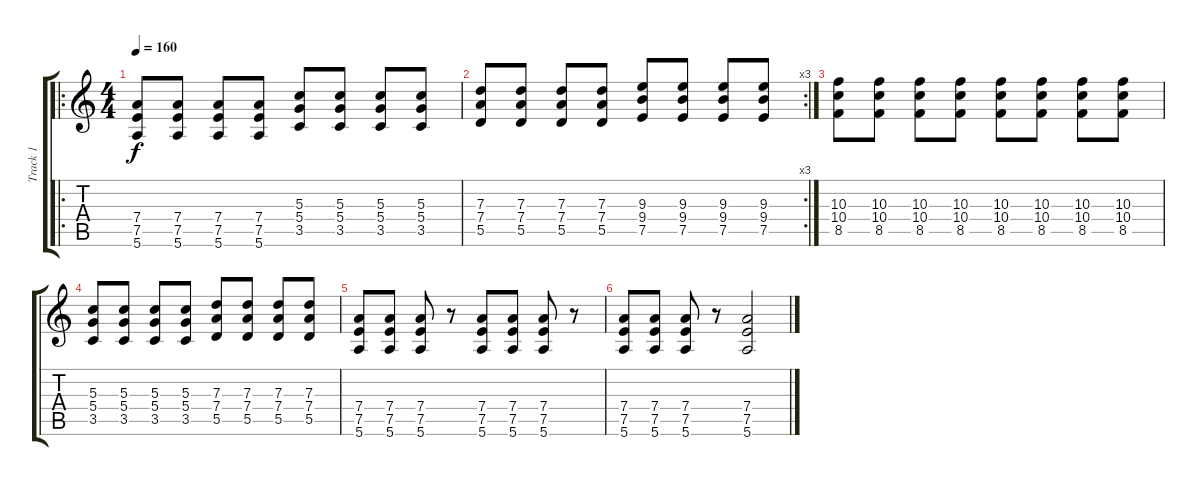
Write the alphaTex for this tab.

\track ("Track 1" "Track 1") {instrument distortionguitar}
\staff {score tabs}
\tuning (E4 B3 G3 D3 A2 E2) {hide}
\ro
\ts (4 4)
\tempo 160
\clef g2
\ks c
(7.4 7.5 5.6).8{dy f} (7.4 7.5 5.6).8 (7.4 7.5 5.6).8 (7.4 7.5 5.6).8 (5.3 5.4 3.5).8 (5.3 5.4 3.5).8 (5.3 5.4 3.5).8 (5.3 5.4 3.5).8 |
\rc 3
(7.3 7.4 5.5).8 (7.3 7.4 5.5).8 (7.3 7.4 5.5).8 (7.3 7.4 5.5).8 (9.3 9.4 7.5).8 (9.3 9.4 7.5).8 (9.3 9.4 7.5).8 (9.3 9.4 7.5).8 |
(10.3 10.4 8.5).8 (10.3 10.4 8.5).8 (10.3 10.4 8.5).8 (10.3 10.4 8.5).8 (10.3 10.4 8.5).8 (10.3 10.4 8.5).8 (10.3 10.4 8.5).8 (10.3 10.4 8.5).8 |
(5.3 5.4 3.5).8 (5.3 5.4 3.5).8 (5.3 5.4 3.5).8 (5.3 5.4 3.5).8 (7.3 7.4 5.5).8 (7.3 7.4 5.5).8 (7.3 7.4 5.5).8 (7.3 7.4 5.5).8 |
(7.4 7.5 5.6).8 (7.4 7.5 5.6).8 (7.4 7.5 5.6).8 r.8 (7.4 7.5 5.6).8 (7.4 7.5 5.6).8 (7.4 7.5 5.6).8 r.8 |
(7.4 7.5 5.6).8 (7.4 7.5 5.6).8 (7.4 7.5 5.6).8 r.8 (7.4 7.5 5.6).2
